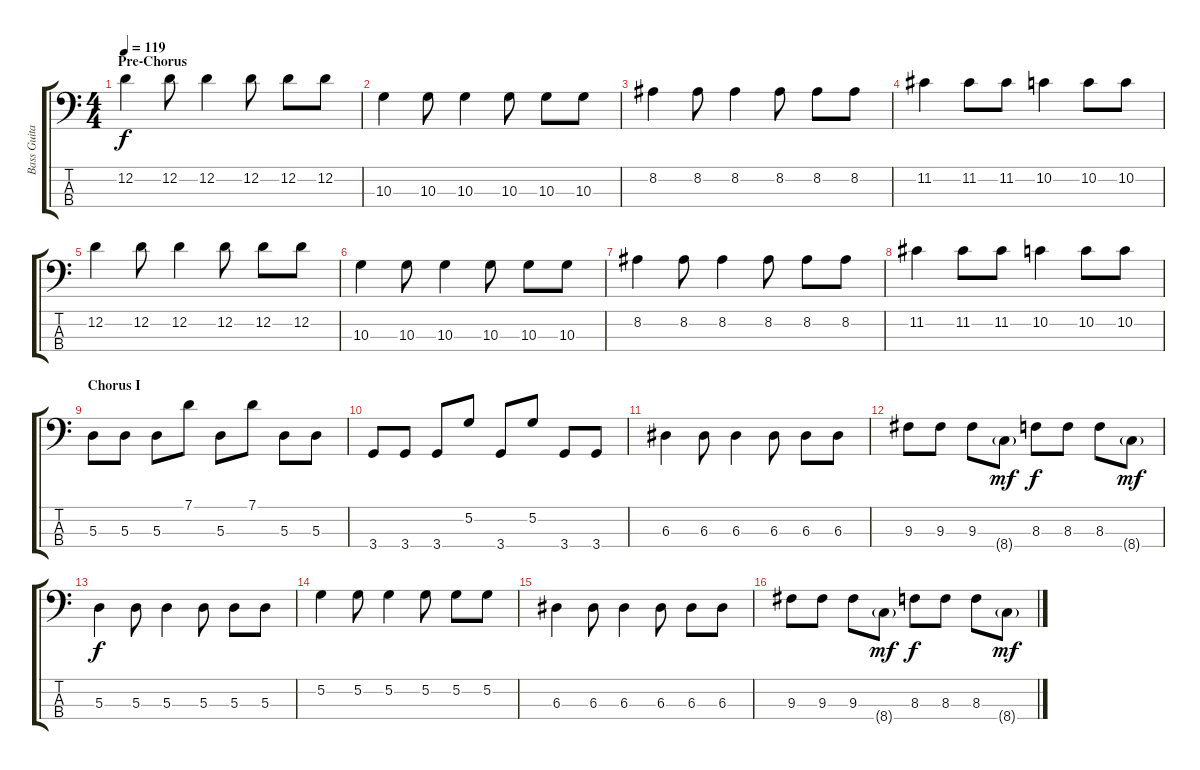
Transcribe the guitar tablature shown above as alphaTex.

\track ("Bass Guitar" "Bass Guita") {instrument electricbassfinger}
\staff {score tabs}
\tuning (G2 D2 A1 E1) {hide}
\ts (4 4)
\section ("" "Pre-Chorus")
\tempo 119
\clef f4
\ks c
12.2.4{dy f} 12.2.8 12.2.4 12.2.8 12.2.8 12.2.8 |
10.3.4 10.3.8 10.3.4 10.3.8 10.3.8 10.3.8 |
8.2.4 8.2.8 8.2.4 8.2.8 8.2.8 8.2.8 |
11.2.4 11.2.8 11.2.8 10.2.4 10.2.8 10.2.8 |
12.2.4 12.2.8 12.2.4 12.2.8 12.2.8 12.2.8 |
10.3.4 10.3.8 10.3.4 10.3.8 10.3.8 10.3.8 |
8.2.4 8.2.8 8.2.4 8.2.8 8.2.8 8.2.8 |
11.2.4 11.2.8 11.2.8 10.2.4 10.2.8 10.2.8 |
\section ("" "Chorus I")
5.3.8 5.3.8 5.3.8 7.1.8 5.3.8 7.1.8 5.3.8 5.3.8 |
3.4.8 3.4.8 3.4.8 5.2.8 3.4.8 5.2.8 3.4.8 3.4.8 |
6.3.4 6.3.8 6.3.4 6.3.8 6.3.8 6.3.8 |
9.3.8 9.3.8 9.3.8 8.4{g}.8{dy mf} 8.3.8{dy f} 8.3.8 8.3.8 8.4{g}.8{dy mf} |
5.3.4{dy f} 5.3.8 5.3.4 5.3.8 5.3.8 5.3.8 |
5.2.4 5.2.8 5.2.4 5.2.8 5.2.8 5.2.8 |
6.3.4 6.3.8 6.3.4 6.3.8 6.3.8 6.3.8 |
9.3.8 9.3.8 9.3.8 8.4{g}.8{dy mf} 8.3.8{dy f} 8.3.8 8.3.8 8.4{g}.8{dy mf}
